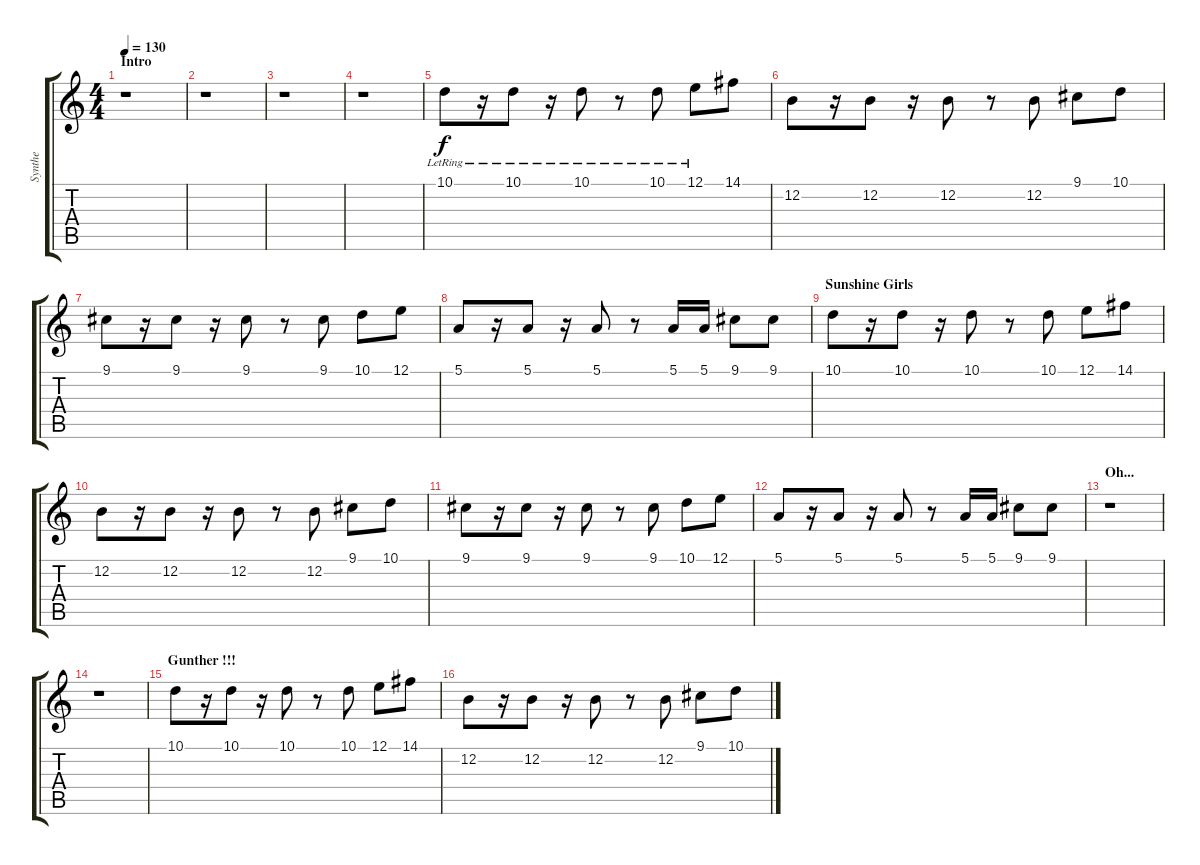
\track ("Synthe" "Synthe") {instrument synthbrass1}
\staff {score tabs}
\tuning (E4 B3 G3 D3 A2 E2) {hide}
\ts (4 4)
\section ("" "Intro")
\tempo 130
\clef g2
\ks c
r.1{dy f instrument synthbrass1} |
r.1 |
r.1 |
r.1 |
10.1{lr}.8 r.16 10.1{lr}.8 r.16 10.1{lr}.8 r.8 10.1{lr}.8 12.1{lr}.8 14.1.8 |
12.2.8 r.16 12.2.8 r.16 12.2.8 r.8 12.2.8 9.1.8 10.1.8 |
9.1.8 r.16 9.1.8 r.16 9.1.8 r.8 9.1.8 10.1.8 12.1.8 |
5.1.8 r.16 5.1.8 r.16 5.1.8 r.8 5.1.16 5.1.16 9.1.8 9.1.8 |
\section ("" "Sunshine Girls")
10.1.8 r.16 10.1.8 r.16 10.1.8 r.8 10.1.8 12.1.8 14.1.8 |
12.2.8 r.16 12.2.8 r.16 12.2.8 r.8 12.2.8 9.1.8 10.1.8 |
9.1.8 r.16 9.1.8 r.16 9.1.8 r.8 9.1.8 10.1.8 12.1.8 |
5.1.8 r.16 5.1.8 r.16 5.1.8 r.8 5.1.16 5.1.16 9.1.8 9.1.8 |
\section ("" "Oh...")
r.1 |
r.1 |
\section ("" "Gunther !!!")
10.1.8 r.16 10.1.8 r.16 10.1.8 r.8 10.1.8 12.1.8 14.1.8 |
12.2.8 r.16 12.2.8 r.16 12.2.8 r.8 12.2.8 9.1.8 10.1.8
